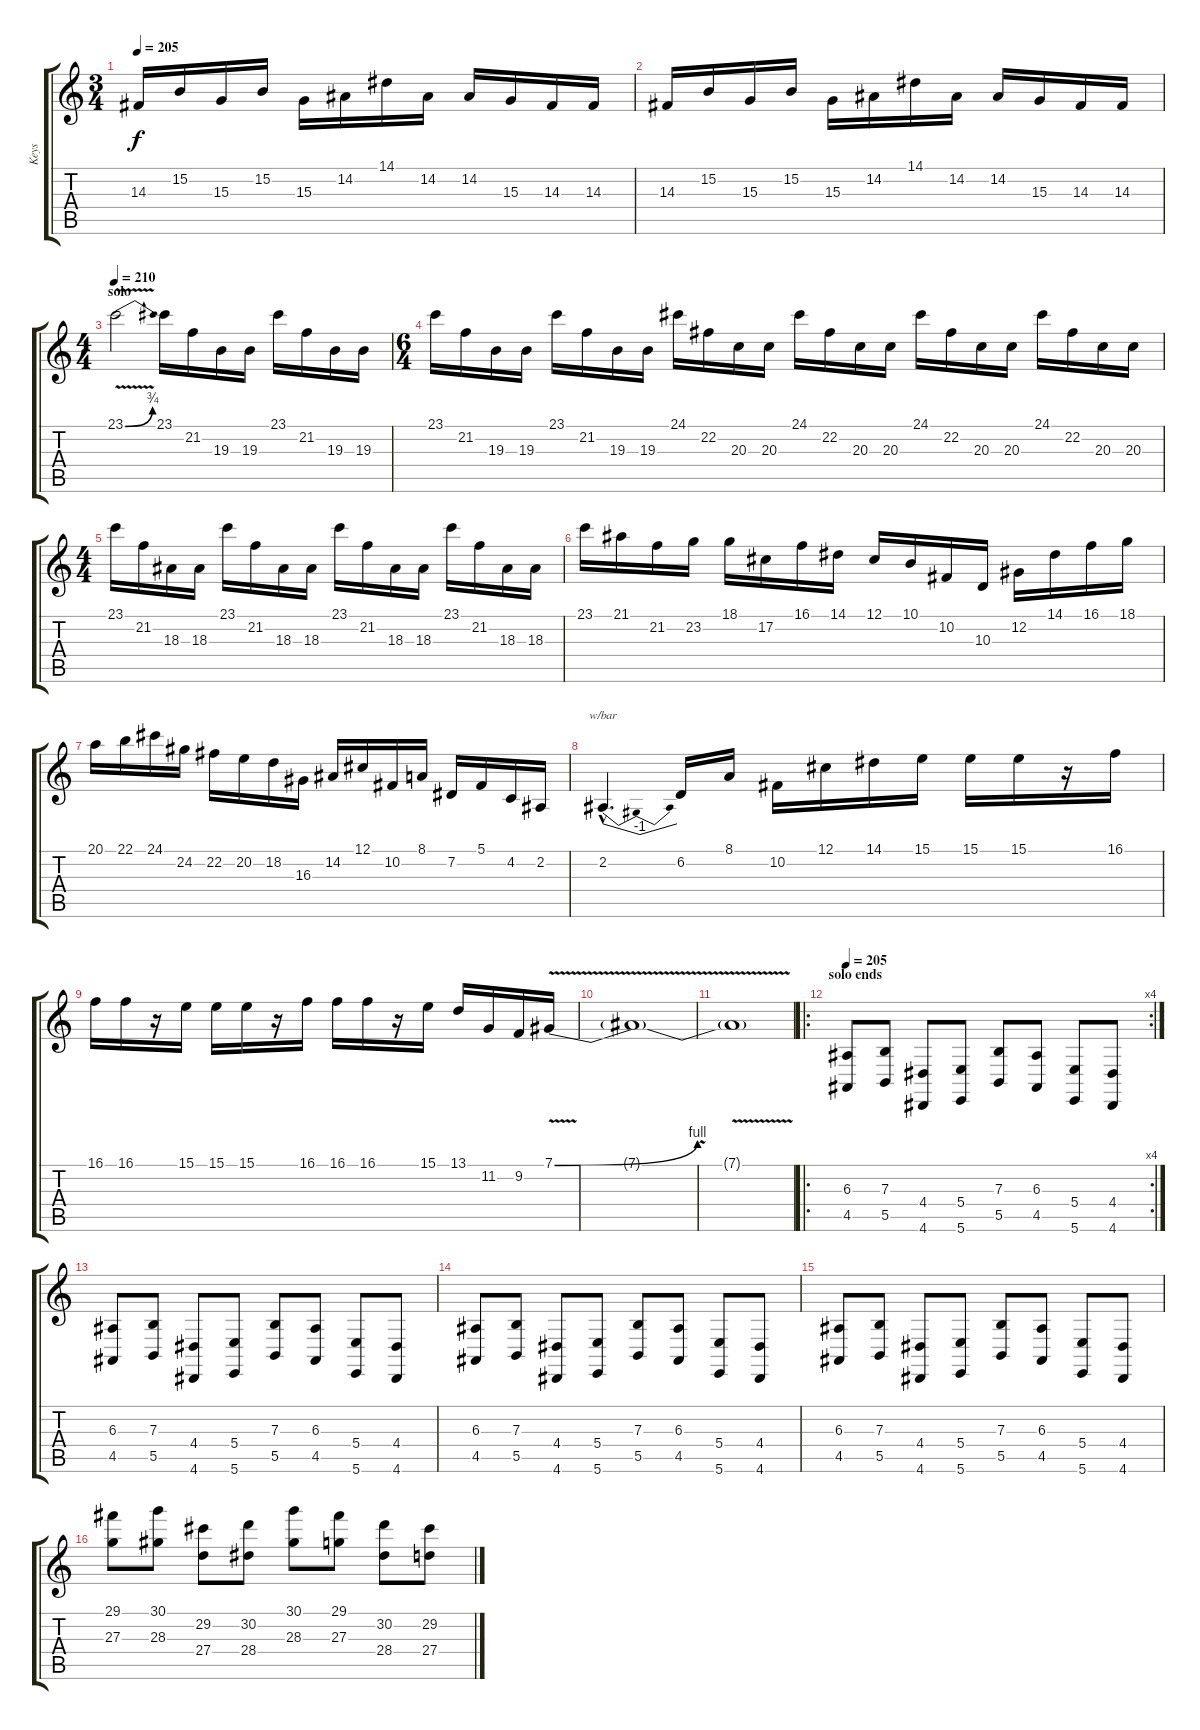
\track ("Keys" "Keys") {instrument accordion}
\staff {score tabs}
\tuning (Db4 Ab3 E3 B2 Gb2 B1) {hide}
\ts (3 4)
\tempo 205
\clef g2
\ks c
14.3.16{dy f} 15.2.16 15.3.16 15.2.16 15.3.16 14.2.16 14.1.16 14.2.16 14.2.16 15.3.16 14.3.16 14.3.16 |
14.3.16 15.2.16 15.3.16 15.2.16 15.3.16 14.2.16 14.1.16 14.2.16 14.2.16 15.3.16 14.3.16 14.3.16 |
\ts (4 4)
\section ("" "solo")
\tempo 210
23.1{be (bend 0 0 60 3) v}.2 23.1.16 21.2.16 19.3.16 19.3.16 23.1.16 21.2.16 19.3.16 19.3.16 |
\ts (6 4)
23.1.16 21.2.16 19.3.16 19.3.16 23.1.16 21.2.16 19.3.16 19.3.16 24.1.16 22.2.16 20.3.16 20.3.16 24.1.16 22.2.16 20.3.16 20.3.16 24.1.16 22.2.16 20.3.16 20.3.16 24.1.16 22.2.16 20.3.16 20.3.16 |
\ts (4 4)
23.1.16 21.2.16 18.3.16 18.3.16 23.1.16 21.2.16 18.3.16 18.3.16 23.1.16 21.2.16 18.3.16 18.3.16 23.1.16 21.2.16 18.3.16 18.3.16 |
23.1.16 21.1.16 21.2.16 23.2.16 18.1.16 17.2.16 16.1.16 14.1.16 12.1.16 10.1.16 10.2.16 10.3.16 12.2.16 14.1.16 16.1.16 18.1.16 |
20.1.16 22.1.16 24.1.16 24.2.16 22.2.16 20.2.16 18.2.16 16.3.16 14.2.16 12.1.16 10.2.16 8.1.16 7.2.16 5.1.16 4.2.16 2.2.16 |
2.2{hac}.4{d tbe (dip default 0 0 30 -4 60 0)} 6.2.16 8.1.16 10.2.16 12.1.16 14.1.16 15.1.16 15.1.16 15.1.16 r.16 16.1.16 |
16.1.16 16.1.16 r.16 15.1.16 15.1.16 15.1.16 r.16 16.1.16 16.1.16 16.1.16 r.16 15.1.16 13.1.16 11.2.16 9.2.16 7.1{be (bend 0 0 60 4) v}.16 |
7.1{v t}.1 |
7.1{v t}.1 |
\ro
\rc 4
\section ("" "solo ends")
\tempo 205
(6.3 4.5).8 (7.3 5.5).8 (4.4 4.6).8 (5.4 5.6).8 (7.3 5.5).8 (6.3 4.5).8 (5.4 5.6).8 (4.4 4.6).8 |
(6.3 4.5).8 (7.3 5.5).8 (4.4 4.6).8 (5.4 5.6).8 (7.3 5.5).8 (6.3 4.5).8 (5.4 5.6).8 (4.4 4.6).8 |
(6.3 4.5).8 (7.3 5.5).8 (4.4 4.6).8 (5.4 5.6).8 (7.3 5.5).8 (6.3 4.5).8 (5.4 5.6).8 (4.4 4.6).8 |
(6.3 4.5).8 (7.3 5.5).8 (4.4 4.6).8 (5.4 5.6).8 (7.3 5.5).8 (6.3 4.5).8 (5.4 5.6).8 (4.4 4.6).8 |
(29.1 27.3).8 (30.1 28.3).8 (29.2 27.4).8 (30.2 28.4).8 (30.1 28.3).8 (29.1 27.3).8 (30.2 28.4).8 (29.2 27.4).8
